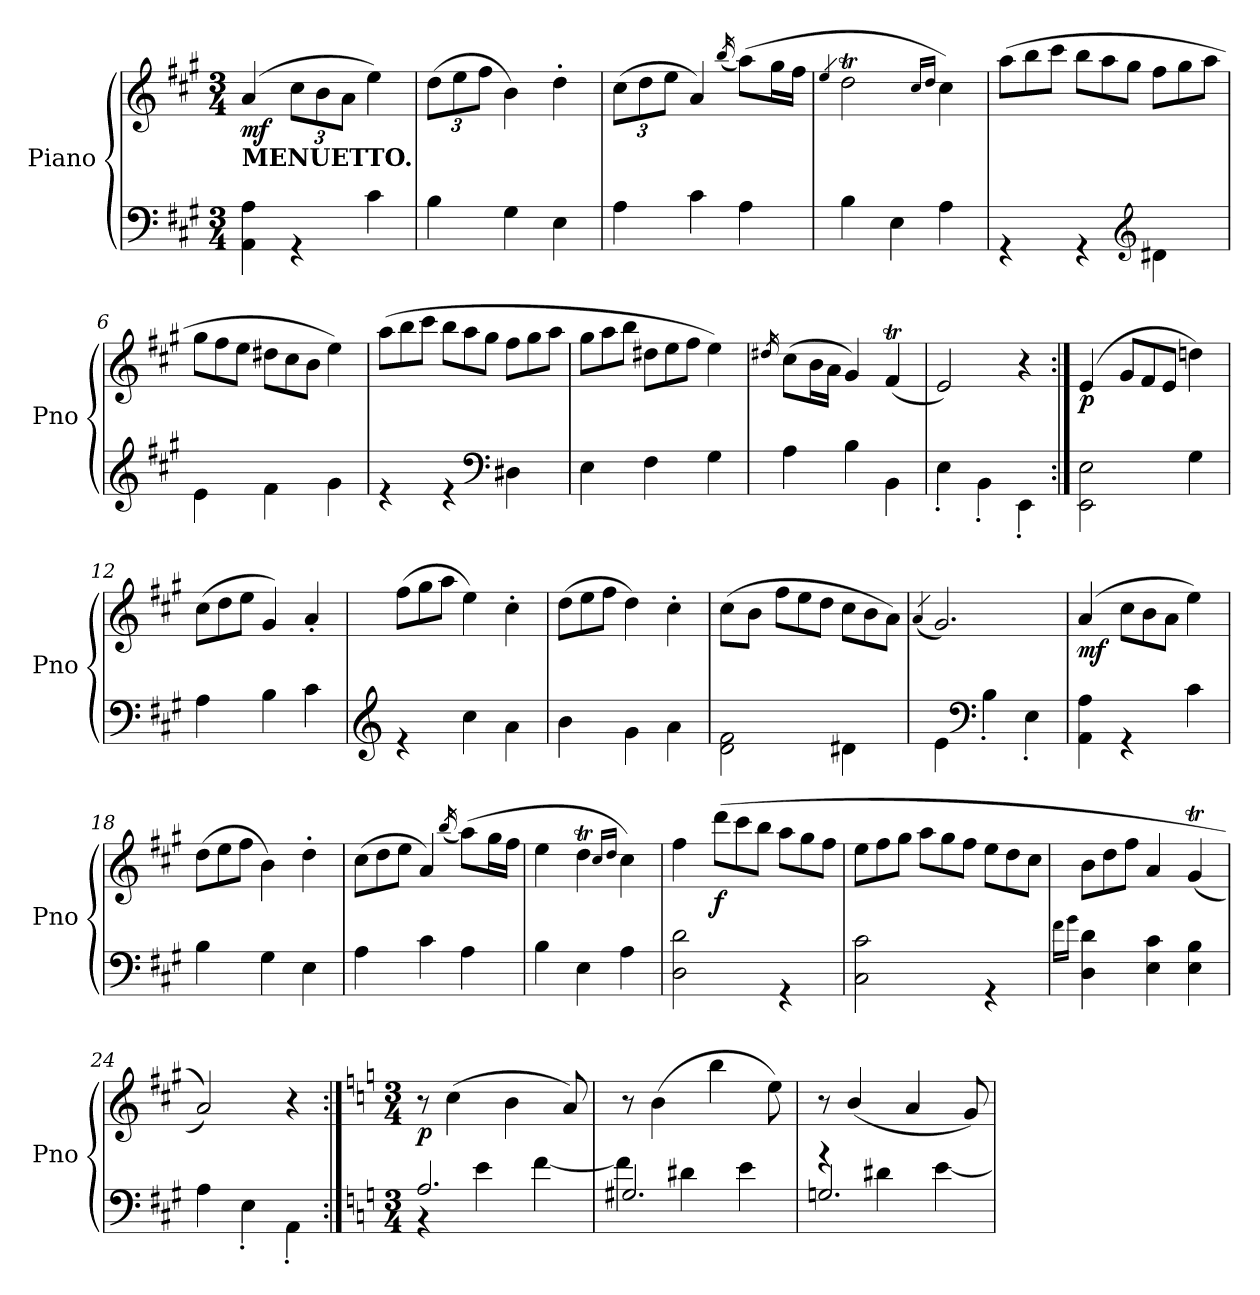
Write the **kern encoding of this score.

**kern	**kern	**dynam
*part1	*part1	*part1
*staff2	*staff1	*staff1/2
*I"Piano	*	*
*I'Pno	*	*
*clefF4	*clefG2	*
*k[f#c#g#]	*k[f#c#g#]	*
*A:	*A:	*
*M3/4	*M3/4	*
*MM128	*MM128	*
=1	=1	=1
*^	*	*
!	!	!LO:TX:b:B:t=MENUETTO.	!
!	!	!	!LO:DY:b
2.ryy	4AA\ 4A\	(>4a/	mf
*	*	*Xbrackettup	*
.	4r	12cc#\L	.
.	.	12b\	.
.	.	12a\J	.
.	4c#\	4ee\)	.
=2	=2	=2	=2
2.ryy	4B\	(>12dd\L	.
.	.	12ee\	.
.	.	12ff#\J	.
.	4G#\	4b\)	.
.	4E\	4dd'\	.
=3	=3	=3	=3
2.ryy	4A\	(>12cc#\L	.
.	.	12dd\	.
.	.	12ee\J	.
.	4c#\	4a/)	.
.	.	(<16qbb/	.
.	4A\	(>8aa\L)	.
.	.	16gg#\L	.
.	.	16ff#\JJ	.
=4	=4	=4	=4
.	.	4qee/	.
2.ryy	4B\	2ddT\	.
.	4E\	.	.
.	.	16qcc#/LL	.
.	.	16qdd/JJ	.
.	4A\	4cc#\)	.
=5	=5	=5	=5
*	*	*Xtuplet	*
2.ryy	4r	(>12aa\L	.
.	.	12bb\	.
.	.	12ccc#\J	.
.	4r	12bb\L	.
.	.	12aa\	.
.	.	12gg#\J	.
*clefG2	*	*	*
.	4d#X\	12ff#\L	.
.	.	12gg#\	.
.	.	12aa\J	.
=6	=6	=6	=6
2.ryy	4e\	12gg#\L	.
.	.	12ff#\	.
.	.	12ee\J	.
.	4f#\	12dd#X\L	.
.	.	12cc#\	.
.	.	12b\J	.
.	4g#\	4ee\)	.
!!LO:LB:g=z
=7	=7	=7	=7
2.ryy	4r	(>12aa\L	.
.	.	12bb\	.
.	.	12ccc#\J	.
.	4r	12bb\L	.
.	.	12aa\	.
.	.	12gg#\J	.
*clefF4	*	*	*
.	4D#X\	12ff#\L	.
.	.	12gg#\	.
.	.	12aa\J	.
=8	=8	=8	=8
2.ryy	4E\	12gg#\L	.
.	.	12aa\	.
.	.	12bb\J	.
.	4F#\	12dd#X\L	.
.	.	12ee\	.
.	.	12ff#\J	.
.	4G#\	4ee\)	.
=9	=9	=9	=9
.	.	16qdd#X/	.
2.ryy	4A\	(>8cc#\L	.
.	.	16b\L	.
.	.	16a\JJ	.
.	4B\	4g#/)	.
.	4BB\	(<4f#T/	.
=10	=10	=10	=10
2.ryy	4E'\	2e/)	.
.	4BB'\	.	.
.	4EE'\	4r	.
=11:|!	=11:|!	=11:|!	=11:|!
!	!	!	!LO:DY:b
2.ryy	2EE\ 2E\	(>4e/	p
.	.	12g#/L	.
.	.	12f#/	.
.	.	12e/J	.
.	4G#\	4ddn\)	.
=12	=12	=12	=12
2.ryy	4A\	(>12cc#\L	.
.	.	12dd\	.
.	.	12ee\J	.
.	4B\	4g#/)	.
.	4c#\	4a'/	.
!!LO:LB:g=z
=13	=13	=13	=13
*clefG2	*	*	*
2.ryy	4r	(>12ff#\L	.
.	.	12gg#\	.
.	.	12aa\J	.
.	4cc#\	4ee\)	.
.	4a\	4cc#'\	.
=14	=14	=14	=14
2.ryy	4b\	(>12dd\L	.
.	.	12ee\	.
.	.	12ff#\J	.
.	4g#\	4dd\)	.
.	4a\	4cc#'\	.
=15	=15	=15	=15
2.ryy	2d\ 2f#\	(>8cc#\L	.
.	.	8b\J	.
.	.	12ff#\L	.
.	.	12ee\	.
.	.	12dd\J	.
.	4d#X\	12cc#\L	.
.	.	12b\	.
.	.	12a\J)	.
=16	=16	=16	=16
.	.	(<4qa/	.
2.ryy	4e\	2.g#/)	.
*clefF4	*	*	*
.	4B'\	.	.
.	4E'\	.	.
=17	=17	=17	=17
!	!	!	!LO:DY:b
2.ryy	4AA\ 4A\	(>4a/	mf
.	4r	12cc#\L	.
.	.	12b\	.
.	.	12a\J	.
.	4c#\	4ee\)	.
=18	=18	=18	=18
2.ryy	4B\	(>12dd\L	.
.	.	12ee\	.
.	.	12ff#\J	.
.	4G#\	4b\)	.
.	4E\	4dd'\	.
=19	=19	=19	=19
2.ryy	4A\	(>12cc#\L	.
.	.	12dd\	.
.	.	12ee\J	.
.	4c#\	4a/)	.
.	.	(<16qbb/	.
.	4A\	(>8aa\L)	.
.	.	16gg#\L	.
.	.	16ff#\JJ	.
=20	=20	=20	=20
2.ryy	4B\	4ee\	.
.	4E\	4ddT\	.
.	.	16qcc#/LL	.
.	.	16qdd/JJ	.
.	4A\	4cc#\)	.
!!LO:LB:g=z
=21	=21	=21	=21
2.ryy	2D\ 2d\	4ff#\	.
!	!	!	!LO:DY:b
.	.	(>12ddd\L	f
.	.	12ccc#\	.
.	.	12bb\J	.
.	4r	12aa\L	.
.	.	12gg#\	.
.	.	12ff#\J	.
=22	=22	=22	=22
2.ryy	2C#\ 2c#\	12ee\L	.
.	.	12ff#\	.
.	.	12gg#\J	.
.	.	12aa\L	.
.	.	12gg#\	.
.	.	12ff#\J	.
.	4r	12ee\L	.
.	.	12dd\	.
.	.	12cc#\J	.
=23	=23	=23	=23
.	16qf#\LL	.	.
.	16qg#\JJ	.	.
2.ryy	4D\ 4d\	12b\L	.
.	.	12dd\	.
.	.	12ff#\J	.
.	4E\ 4c#\	4a/	.
.	4E\ 4B\	(<4g#t/	.
=24	=24	=24	=24
2.ryy	4A\	2a/))	.
.	4E'\	.	.
.	4AA'\	4r	.
=25:|!	=25:|!	=25:|!	=25:|!
*k[]	*	*k[]	*
*a:	*	*a:	*
*M3/4	*	*M3/4	*
!	!	!	!LO:DY:b
2.A/	4r	8r	p
.	.	(>4cc\	.
.	4e\	.	.
.	.	4b\	.
.	[4f\	.	.
.	.	8a/)	.
!!LO:LB:g=z
=26	=26	=26	=26
2.G#X/	4f\]	8r	.
.	.	(>4b\	.
.	4d#X\	.	.
.	.	4bb\	.
.	4e\	.	.
.	.	8ee\)	.
=27	=27	=27	=27
2.Gn/	4rg	8r	.
.	.	(<4b/	.
.	4d#X\	.	.
.	.	4a/	.
.	[4e\	.	.
.	.	8g/)	.
*v	*v	*	*
=	=	=
*-	*-	*-
